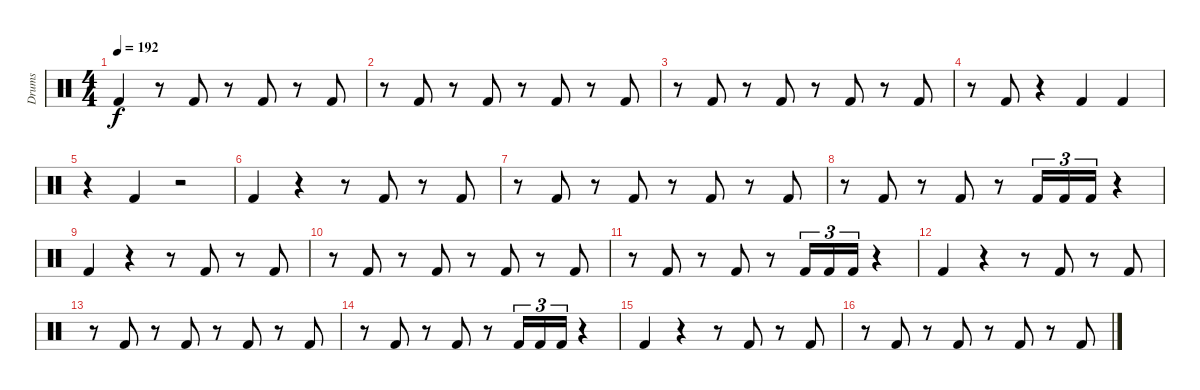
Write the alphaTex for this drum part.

\track ("Drums" "Drums") {instrument percussion}
\staff {score}
\articulation defaults
\ts (4 4)
\tempo 192
\clef neutral
\ks c "Kick (hit) 2".4{dy f}
r.8 "Kick (hit) 2".8 r.8 "Kick (hit) 2".8 r.8 "Kick (hit) 2".8 |
r.8 "Kick (hit) 2".8 r.8 "Kick (hit) 2".8 r.8 "Kick (hit) 2".8 r.8 "Kick (hit) 2".8 |
r.8 "Kick (hit) 2".8 r.8 "Kick (hit) 2".8 r.8 "Kick (hit) 2".8 r.8 "Kick (hit) 2".8 |
r.8 "Kick (hit) 2".8 r.4 "Kick (hit) 2".4 "Kick (hit) 2".4 |
r.4 "Kick (hit) 2".4 r.2 |
"Kick (hit) 2".4 r.4 r.8 "Kick (hit) 2".8 r.8 "Kick (hit) 2".8 |
r.8 "Kick (hit) 2".8 r.8 "Kick (hit) 2".8 r.8 "Kick (hit) 2".8 r.8 "Kick (hit) 2".8 |
r.8 "Kick (hit) 2".8 r.8 "Kick (hit) 2".8 r.8 "Kick (hit) 2".16{tu (3 2)} "Kick (hit) 2".16{tu (3 2)} "Kick (hit) 2".16{tu (3 2)} r.4 |
"Kick (hit) 2".4 r.4 r.8 "Kick (hit) 2".8 r.8 "Kick (hit) 2".8 |
r.8 "Kick (hit) 2".8 r.8 "Kick (hit) 2".8 r.8 "Kick (hit) 2".8 r.8 "Kick (hit) 2".8 |
r.8 "Kick (hit) 2".8 r.8 "Kick (hit) 2".8 r.8 "Kick (hit) 2".16{tu (3 2)} "Kick (hit) 2".16{tu (3 2)} "Kick (hit) 2".16{tu (3 2)} r.4 |
"Kick (hit) 2".4 r.4 r.8 "Kick (hit) 2".8 r.8 "Kick (hit) 2".8 |
r.8 "Kick (hit) 2".8 r.8 "Kick (hit) 2".8 r.8 "Kick (hit) 2".8 r.8 "Kick (hit) 2".8 |
r.8 "Kick (hit) 2".8 r.8 "Kick (hit) 2".8 r.8 "Kick (hit) 2".16{tu (3 2)} "Kick (hit) 2".16{tu (3 2)} "Kick (hit) 2".16{tu (3 2)} r.4 |
"Kick (hit) 2".4 r.4 r.8 "Kick (hit) 2".8 r.8 "Kick (hit) 2".8 |
r.8 "Kick (hit) 2".8 r.8 "Kick (hit) 2".8 r.8 "Kick (hit) 2".8 r.8 "Kick (hit) 2".8
